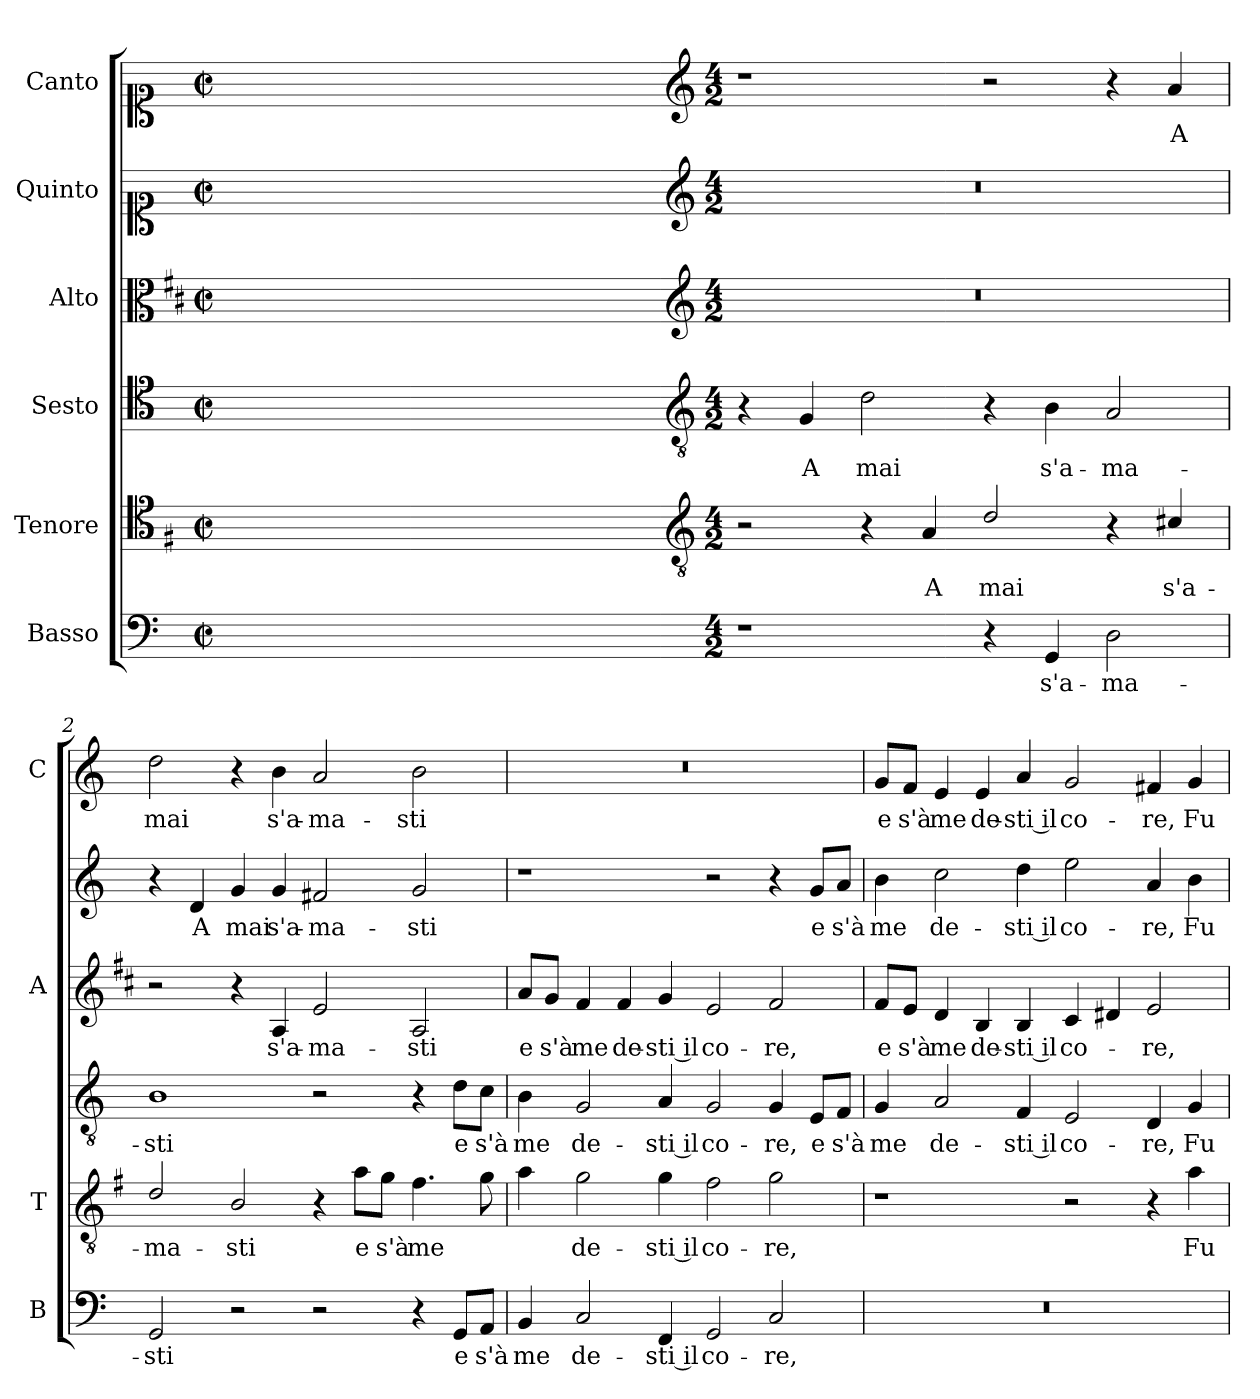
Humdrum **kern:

**kern	**text	**kern	**text	**kern	**text	**kern	**text	**kern	**text	**kern	**text
*part6	*part6	*part5	*part5	*part4	*part4	*part3	*part3	*part2	*part2	*part1	*part1
*staff6	*staff6	*staff5	*staff5	*staff4	*staff4	*staff3	*staff3	*staff2	*staff2	*staff1	*staff1
*I"Basso	*	*I"Tenore	*	*I"Sesto	*	*I"Alto	*	*I"Quinto	*	*I"Canto	*
*I'B	*	*I'T	*	*	*	*I'A	*	*	*	*I'C	*
*clefF4	*	*clefC4	*	*clefC4	*	*clefC3	*	*clefC1	*	*clefC1	*
*	*	*ITrd4c7	*	*	*	*ITrd1c2	*	*	*	*	*
*k[]	*	*k[]	*	*k[]	*	*k[]	*	*k[]	*	*k[]	*
*C:	*	*C:	*	*C:	*	*C:	*	*C:	*	*C:	*
*M2/2	*	*M2/2	*	*M2/2	*	*M2/2	*	*M2/2	*	*M2/2	*
*met(c|)	*	*met(c|)	*	*met(c|)	*	*met(c|)	*	*met(c|)	*	*met(c|)	*
=	=	=	=	=	=	=	=	=	=	=	=
2ryy	.	1ryy	.	1ryy	.	1ryy	.	1ryy	.	1ryy	.
2ryy	.	.	.	.	.	.	.	.	.	.	.
=1X-	=1X-	=1X-	=1X-	=1X-	=1X-	=1X-	=1X-	=1X-	=1X-	=1X-	=1X-
4ryy	.	4ryy	.	4ryy	.	4ryy	.	4ryy	.	4ryy	.
4ryy	.	4ryy	.	4ryy	.	4ryy	.	4ryy	.	4ryy	.
4ryy	.	4ryy	.	4ryy	.	4ryy	.	4ryy	.	4ryy	.
4ryy	.	4ryy	.	4ryy	.	4ryy	.	4ryy	.	4ryy	.
=1-	=1-	=1-	=1-	=1-	=1-	=1-	=1-	=1-	=1-	=1-	=1-
*	*	*clefGv2	*	*clefGv2	*	*clefG2	*	*clefG2	*	*clefG2	*
*M4/2	*	*M4/2	*	*M4/2	*	*M4/2	*	*M4/2	*	*M4/2	*
1r	.	2r	.	4r	.	0r	.	0r	.	1r	.
!	!	!	!	!	!LO:LY:b	!	!	!	!	!	!
.	.	.	.	4G/	A	.	.	.	.	.	.
!	!	!	!	!	!LO:LY:b	!	!	!	!	!	!
.	.	4r	.	2d\	mai	.	.	.	.	.	.
!	!	!	!LO:LY:b	!	!	!	!	!	!	!	!
.	.	4D/	A	.	.	.	.	.	.	.	.
!	!	!	!LO:LY:b	!	!	!	!	!	!	!	!
4r	.	2G/	mai	4r	.	.	.	.	.	2r	.
!	!LO:LY:b	!	!	!	!LO:LY:b	!	!	!	!	!	!
4GG/	s'a-	.	.	4B\	s'a-	.	.	.	.	.	.
!	!LO:LY:b	!	!	!	!LO:LY:b	!	!	!	!	!	!
2D\	-ma-	4r	.	2A/	-ma-	.	.	.	.	4r	.
!	!	!	!LO:LY:b	!	!	!	!	!	!	!	!LO:LY:b
.	.	4F#X/	s'a-	.	.	.	.	.	.	4a/	A
=2	=2	=2	=2	=2	=2	=2	=2	=2	=2	=2	=2
!	!LO:LY:b	!	!LO:LY:b	!	!LO:LY:b	!	!	!	!	!	!LO:LY:b
2GG/	-sti	2G/	-ma-	1B	-sti	2r	.	4r	.	2dd\	mai
!	!	!	!	!	!	!	!	!	!LO:LY:b	!	!
.	.	.	.	.	.	.	.	4d/	A	.	.
!	!	!	!LO:LY:b	!	!	!	!	!	!LO:LY:b	!	!
2r	.	2E/	-sti	.	.	4r	.	4g/	mai	4r	.
!	!	!	!	!	!	!	!LO:LY:b	!	!LO:LY:b	!	!LO:LY:b
.	.	.	.	.	.	4G/	s'a-	4g/	s'a-	4b\	s'a-
!	!	!	!	!	!	!	!LO:LY:b	!	!LO:LY:b	!	!LO:LY:b
2r	.	4r	.	2r	.	2d/	-ma-	2f#X/	-ma-	2a/	-ma-
!	!	!	!LO:LY:b	!	!	!	!	!	!	!	!
.	.	8d\L	e	.	.	.	.	.	.	.	.
!	!	!	!LO:LY:b	!	!	!	!	!	!	!	!
.	.	8c\J	s'à	.	.	.	.	.	.	.	.
!	!	!	!LO:LY:b	!	!	!	!LO:LY:b	!	!LO:LY:b	!	!LO:LY:b
4r	.	4.B\	me	4r	.	2G/	-sti	2g/	-sti	2b\	-sti
!	!LO:LY:b	!	!	!	!LO:LY:b	!	!	!	!	!	!
8GG/L	e	.	.	8d\L	e	.	.	.	.	.	.
!	!LO:LY:b	!	!	!	!LO:LY:b	!	!	!	!	!	!
8AA/J	s'à	8c\	.	8c\J	s'à	.	.	.	.	.	.
=3	=3	=3	=3	=3	=3	=3	=3	=3	=3	=3	=3
!	!LO:LY:b	!	!	!	!LO:LY:b	!	!LO:LY:b	!	!	!	!
4BB/	me	4d\	.	4B\	me	8g/L	e	1r	.	0r	.
!	!	!	!	!	!	!	!LO:LY:b	!	!	!	!
.	.	.	.	.	.	8f/J	s'à	.	.	.	.
!	!LO:LY:b	!	!LO:LY:b	!	!LO:LY:b	!	!LO:LY:b	!	!	!	!
2C/	de-	2c\	de-	2G/	de-	4e/	me	.	.	.	.
!	!	!	!	!	!	!	!LO:LY:b	!	!	!	!
.	.	.	.	.	.	4e/	de-	.	.	.	.
!	!LO:LY:b	!	!LO:LY:b	!	!LO:LY:b	!	!LO:LY:b	!	!	!	!
4FF/	-sti il	4c\	-sti il	4A/	-sti il	4f/	-sti il	.	.	.	.
!	!LO:LY:b	!	!LO:LY:b	!	!LO:LY:b	!	!LO:LY:b	!	!	!	!
2GG/	co-	2B\	co-	2G/	co-	2d/	co-	2r	.	.	.
!	!LO:LY:b	!	!LO:LY:b	!	!LO:LY:b	!	!LO:LY:b	!	!	!	!
2C/	-re,	2c\	-re,	4G/	-re,	2e/	-re,	4r	.	.	.
!	!	!	!	!	!LO:LY:b	!	!	!	!LO:LY:b	!	!
.	.	.	.	8E/L	e	.	.	8g/L	e	.	.
!	!	!	!	!	!LO:LY:b	!	!	!	!LO:LY:b	!	!
.	.	.	.	8F/J	s'à	.	.	8a/J	s'à	.	.
!!LO:LB:g=z
=4	=4	=4	=4	=4	=4	=4	=4	=4	=4	=4	=4
!	!	!	!	!	!LO:LY:b	!	!LO:LY:b	!	!LO:LY:b	!	!LO:LY:b
0r	.	1r	.	4G/	me	8e/L	e	4b\	me	8g/L	e
!	!	!	!	!	!	!	!LO:LY:b	!	!	!	!LO:LY:b
.	.	.	.	.	.	8d/J	s'à	.	.	8f/J	s'à
!	!	!	!	!	!LO:LY:b	!	!LO:LY:b	!	!LO:LY:b	!	!LO:LY:b
.	.	.	.	2A/	de-	4c/	me	2cc\	de-	4e/	me
!	!	!	!	!	!	!	!LO:LY:b	!	!	!	!LO:LY:b
.	.	.	.	.	.	4A/	de-	.	.	4e/	de-
!	!	!	!	!	!LO:LY:b	!	!LO:LY:b	!	!LO:LY:b	!	!LO:LY:b
.	.	.	.	4F/	-sti il	4A/	-sti il	4dd\	-sti il	4a/	-sti il
!	!	!	!	!	!LO:LY:b	!	!LO:LY:b	!	!LO:LY:b	!	!LO:LY:b
.	.	2r	.	2E/	co-	4B/	co-	2ee\	co-	2g/	co-
.	.	.	.	.	.	4c#X/	.	.	.	.	.
!	!	!	!	!	!LO:LY:b	!	!LO:LY:b	!	!LO:LY:b	!	!LO:LY:b
.	.	4r	.	4D/	-re,	2d/	-re,	4a/	-re,	4f#X/	-re,
!	!	!	!LO:LY:b	!	!LO:LY:b	!	!	!	!LO:LY:b	!	!LO:LY:b
.	.	4d\	Fu	4G/	Fu	.	.	4b\	Fu	4g/	Fu
=	=	=	=	=	=	=	=	=	=	=	=
*-	*-	*-	*-	*-	*-	*-	*-	*-	*-	*-	*-
